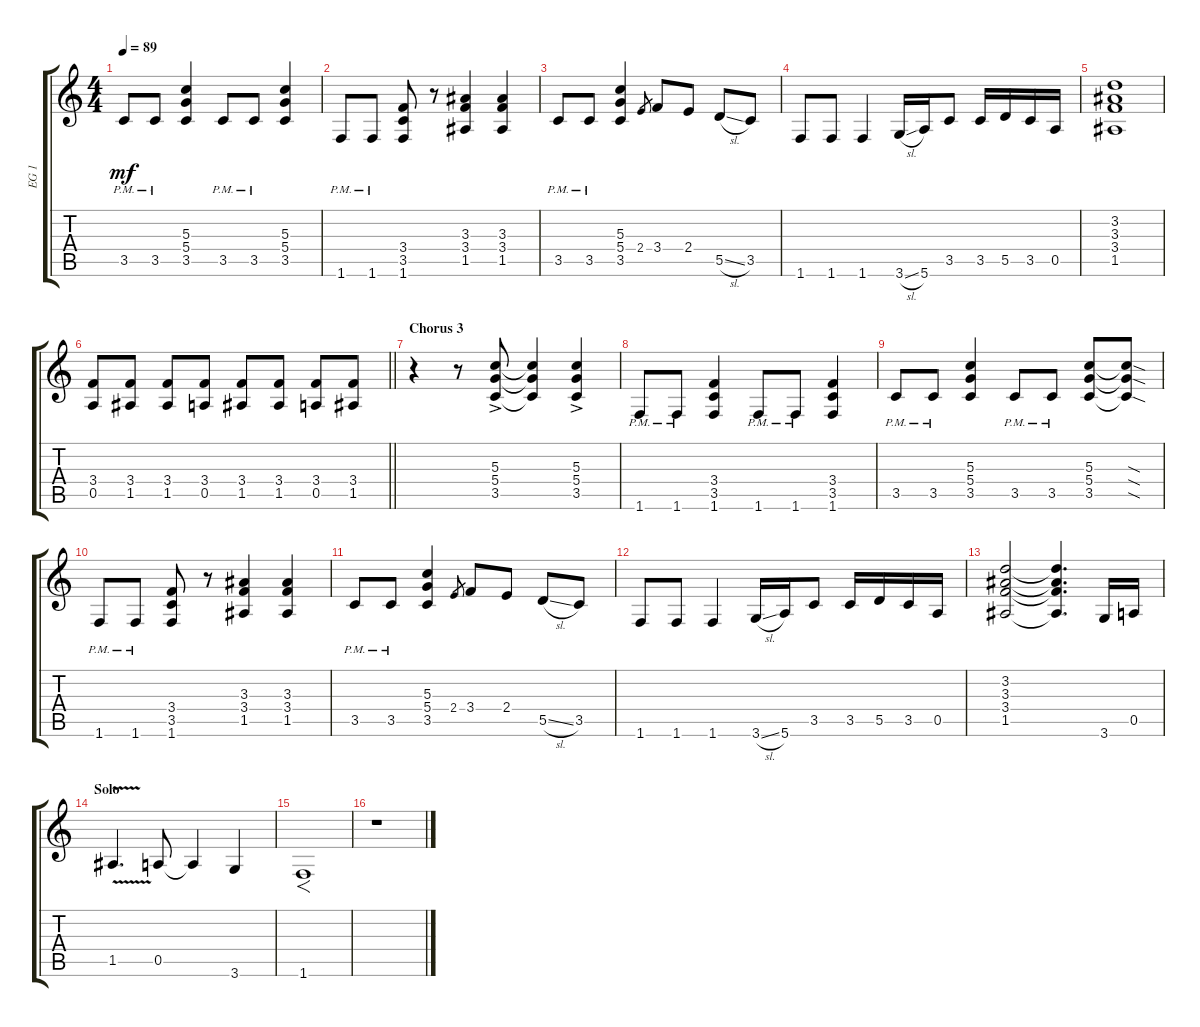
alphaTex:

\track ("EG 1" "EG 1") {instrument overdrivenguitar}
\staff {score tabs}
\tuning (E4 B3 G3 D3 A2 E2) {hide}
\ts (4 4)
\tempo 89
\clef g2
\ks c
3.5{pm}.8{dy mf} 3.5{pm}.8 (5.3 5.4 3.5).4 3.5{pm}.8 3.5{pm}.8 (5.3 5.4 3.5).4 |
1.6{pm}.8 1.6{pm}.8 (3.4 3.5 1.6).8 r.8 (3.3 3.4 1.5).4 (3.3 3.4 1.5).4 |
3.5{pm}.8 3.5{pm}.8 (5.3 5.4 3.5).4 2.4.8{gr} 3.4.8 2.4.8 5.5{sl}.8 3.5.8 |
1.6.8 1.6.8 1.6.4 3.6{sl}.16 5.6.16 3.5.8 3.5.16 5.5.16 3.5.16 0.5.16 |
(3.2 3.3 3.4 1.5).1 |
\barLineRight lightlight
(3.4 0.5).8 (3.4 1.5).8 (3.4 1.5).8 (3.4 0.5).8 (3.4 1.5).8 (3.4 1.5).8 (3.4 0.5).8 (3.4 1.5).8 |
\section ("" "Chorus 3")
r.4 r.8 (5.3{ac} 5.4{ac} 3.5{ac}).8 (5.3{t} 5.4{t} 3.5{t}).4 (5.3{ac} 5.4{ac} 3.5{ac}).4 |
1.6{pm}.8 1.6{pm}.8 (3.4 3.5 1.6).4 1.6{pm}.8 1.6{pm}.8 (3.4 3.5 1.6).4 |
3.5{pm}.8 3.5{pm}.8 (5.3 5.4 3.5).4 3.5{pm}.8 3.5{pm}.8 (5.3 5.4 3.5).8 (5.3{sod t} 5.4{sod t} 3.5{sod t}).8 |
1.6{pm}.8 1.6{pm}.8 (3.4 3.5 1.6).8 r.8 (3.3 3.4 1.5).4 (3.3 3.4 1.5).4 |
3.5{pm}.8 3.5{pm}.8 (5.3 5.4 3.5).4 2.4.8{gr} 3.4.8 2.4.8 5.5{sl}.8 3.5.8 |
1.6.8 1.6.8 1.6.4 3.6{sl}.16 5.6.16 3.5.8 3.5.16 5.5.16 3.5.16 0.5.16 |
(3.2 3.3 3.4 1.5).2 (3.2{t} 3.3{t} 3.4{t} 1.5{t}).4{d} 3.6.16 0.5.16 |
\section ("" "Solo")
1.5{v}.4{d} 0.5.8 0.5{t}.4 3.6.4 |
1.6.1{f} |
r.1
